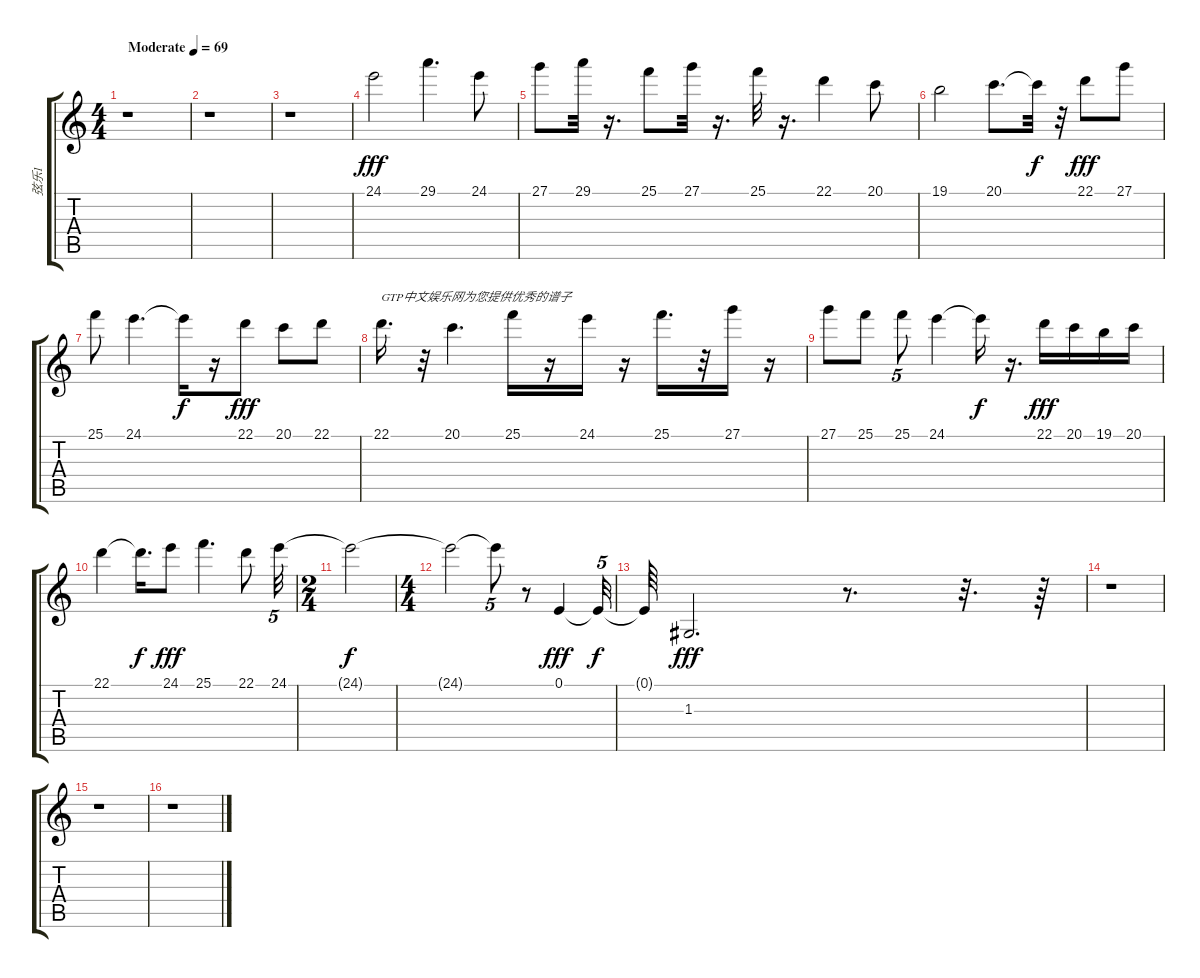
\track ("弦乐1" "弦乐1") {instrument stringensemble1}
\staff {score tabs}
\tuning (E4 B3 G3 D3 A2 E2) {hide}
\ts (4 4)
\tempo (69 "Moderate")
\clef g2
\ks c
r.1{dy fff instrument stringensemble1} |
r.1 |
r.1 |
24.1.2 29.1.4{d} 24.1.8 |
27.1.8 29.1.32 r.16{d} 25.1.8 27.1.32 r.16{d} 25.1.32 r.16{d} 22.1.4 20.1.8 |
19.1.2 20.1.8{d} 20.1{t}.32{dy f} r.32 22.1.8{dy fff} 27.1.8 |
25.1.8 24.1.4{d} 24.1{t}.16{dy f} r.16 22.1.8{dy fff} 20.1.8 22.1.8 |
22.1.16{d txt "GTP中文娱乐网为您提供优秀的谱子"} r.32 20.1.4{d} 25.1.16 r.16 24.1.16 r.16 25.1.16{d} r.32 27.1.16 r.16 |
27.1.8 25.1.8 25.1.8{tu (5 4)} 24.1.4 24.1{t}.16{dy f} r.16{d} 22.1.16{dy fff} 20.1.16 19.1.16 20.1.16 |
22.1.4 22.1{t}.16{d dy f} 24.1.8{dy fff volume 11} 25.1.4{d volume 10} 22.1.8{volume 9} 24.1.32{tu (5 4) volume 8} |
\ts (2 4)
24.1{t}.2{dy f} |
\ts (4 4)
24.1{t}.2 24.1{t}.8{tu (5 4)} r.8 0.1.4{dy fff volume 6} 0.1{t}.32{tu (5 4) dy f} |
0.1{t}.64 1.3.2{d dy fff volume 6} r.8{d} r.32{d} r.64 |
r.1 |
r.1 |
r.1
